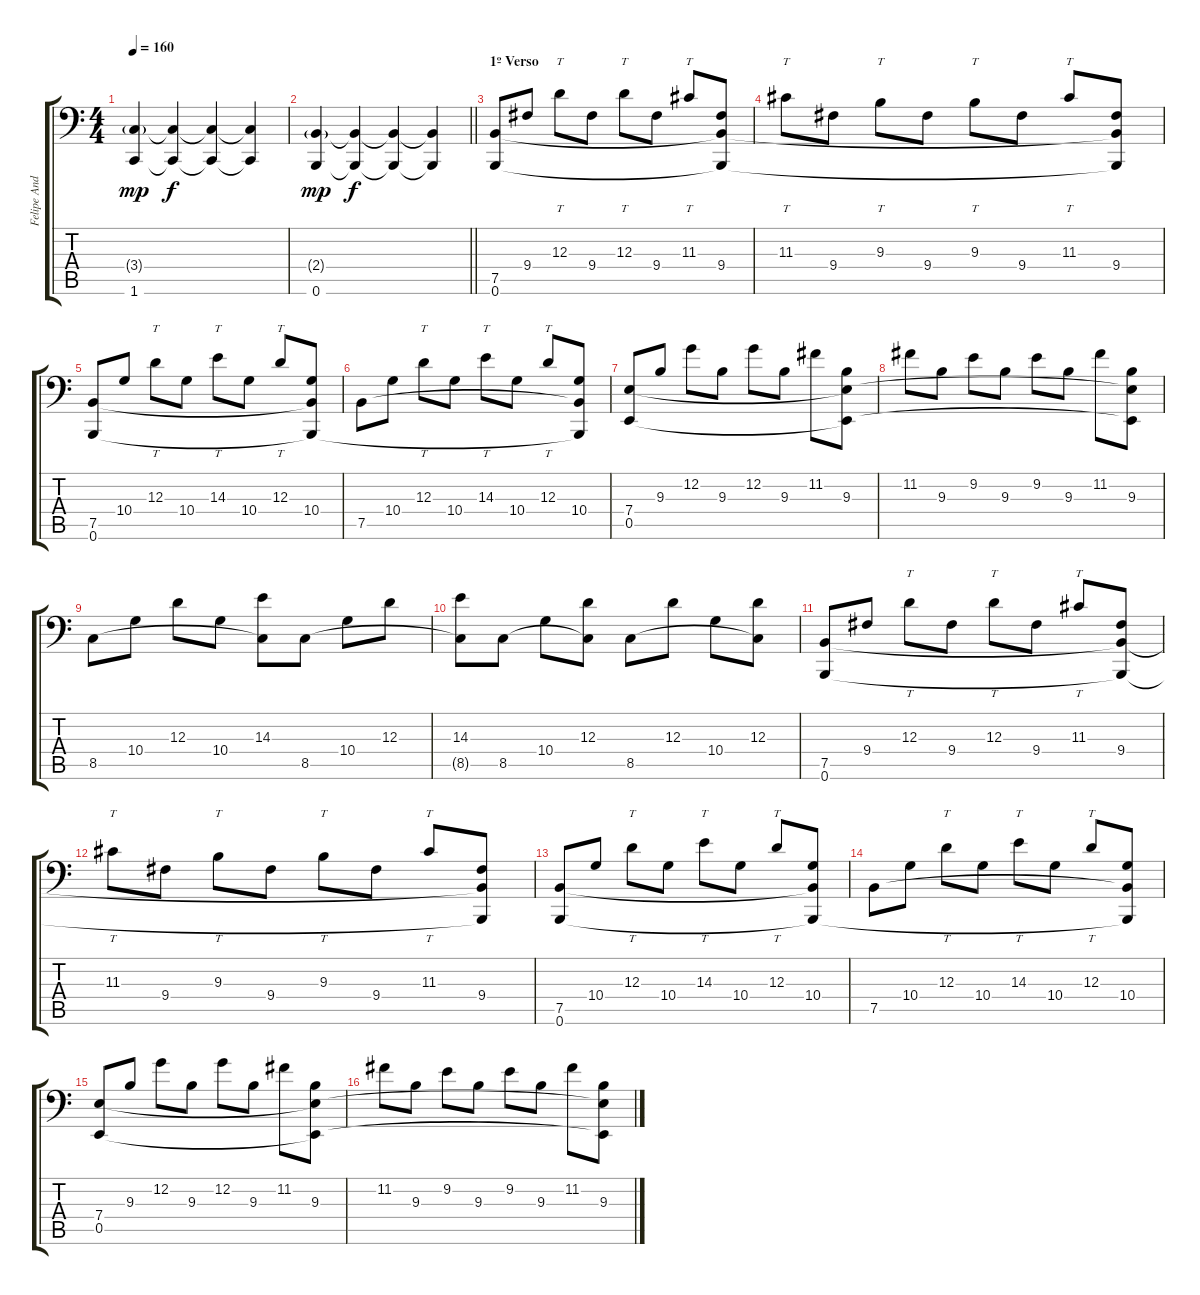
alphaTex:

\track ("Felipe Andreoli" "Felipe And") {instrument electricbassfinger}
\staff {score tabs}
\tuning (C3 G2 D2 A1 E1 B0) {hide}
\ts (4 4)
\tempo 160
\clef f4
\ks c
(3.4{g} 1.6).4{dy mp balance 0 instrument stringensemble1} (3.4{t} 1.6{t}).4{dy f balance 4} (3.4{t} 1.6{t}).4{balance 12} (3.4{t} 1.6{t}).4{balance 16} |
\barLineRight lightlight
(2.4{g} 0.6).4{dy mp balance 0} (2.4{t} 0.6{t}).4{dy f balance 4} (2.4{t} 0.6{t}).4{balance 12} (2.4{t} 0.6{t}).4{balance 16} |
\section ("" "1º Verso")
(7.5 0.6).8{volume 16 balance 8 instrument electricbassfinger} 9.4.8 12.3.8{tt} 9.4.8 12.3.8{tt} 9.4.8 11.3.8{tt} (9.4 7.5{t} 0.6{t}).8 |
11.3.8{tt} 9.4.8 9.3.8{tt} 9.4.8 9.3.8{tt} 9.4.8 11.3.8{tt} (9.4 7.5{t} 0.6{t}).8 |
(7.5 0.6).8 10.4.8 12.3.8{tt} 10.4.8 14.3.8{tt} 10.4.8 12.3.8{tt} (10.4 7.5{t} 0.6{t}).8 |
7.5.8 10.4.8 12.3.8{tt} 10.4.8 14.3.8{tt} 10.4.8 12.3.8{tt} (10.4 7.5{t} 0.6{t}).8 |
(7.4 0.5).8 9.3.8 12.2.8 9.3.8 12.2.8 9.3.8 11.2.8 (9.3 7.4{t} 0.5{t}).8 |
11.2.8 9.3.8 9.2.8 9.3.8 9.2.8 9.3.8 11.2.8 (9.3 7.4{t} 0.5{t}).8 |
8.5.8 10.4.8 12.3.8 10.4.8 (14.3 8.5{t}).8 8.5.8 10.4.8 12.3.8 |
(14.3 8.5{t}).8 8.5.8 10.4.8 (12.3 8.5{t}).8 8.5.8 12.3.8 10.4.8 (12.3 8.5{t}).8 |
(7.5 0.6).8 9.4.8 12.3.8{tt} 9.4.8 12.3.8{tt} 9.4.8 11.3.8{tt} (9.4 7.5{t} 0.6{t}).8 |
11.3.8{tt} 9.4.8 9.3.8{tt} 9.4.8 9.3.8{tt} 9.4.8 11.3.8{tt} (9.4 7.5{t} 0.6{t}).8 |
(7.5 0.6).8 10.4.8 12.3.8{tt} 10.4.8 14.3.8{tt} 10.4.8 12.3.8{tt} (10.4 7.5{t} 0.6{t}).8 |
7.5.8 10.4.8 12.3.8{tt} 10.4.8 14.3.8{tt} 10.4.8 12.3.8{tt} (10.4 7.5{t} 0.6{t}).8 |
(7.4 0.5).8 9.3.8 12.2.8 9.3.8 12.2.8 9.3.8 11.2.8 (9.3 7.4{t} 0.5{t}).8 |
11.2.8 9.3.8 9.2.8 9.3.8 9.2.8 9.3.8 11.2.8 (9.3 7.4{t} 0.5{t}).8
